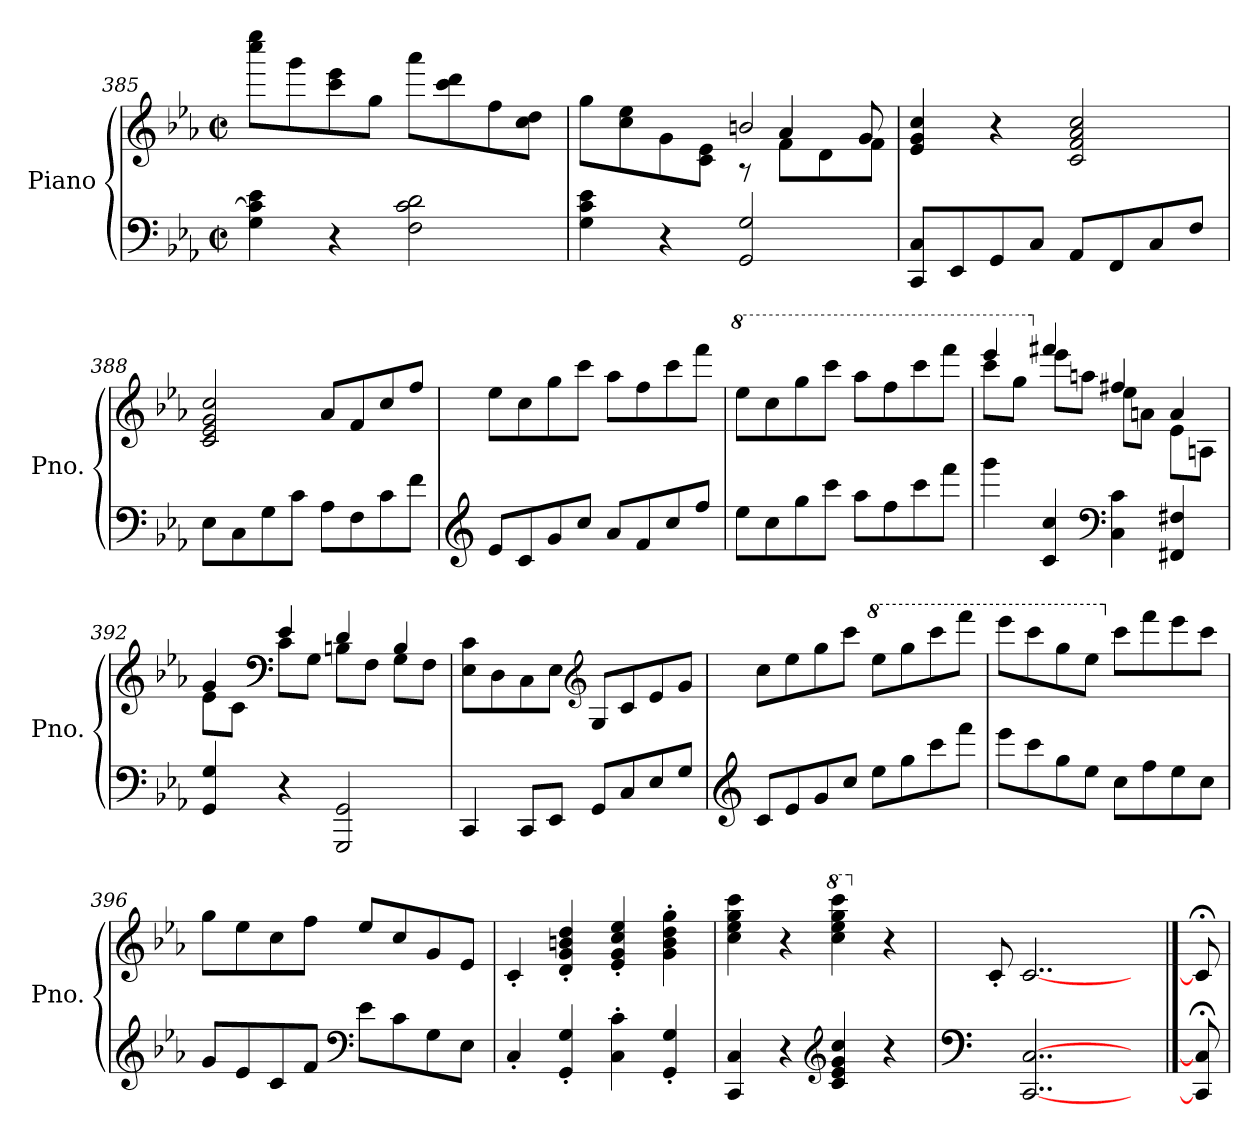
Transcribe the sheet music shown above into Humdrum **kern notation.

**kern	**kern
*part1	*part1
*staff2	*staff1
*I"Piano	*
*I'Pno.	*
*clefF4	*clefG2
*k[b-e-a-]	*k[b-e-a-]
*M2/2	*M2/2
*met(c|)	*met(c|)
=385	=385
4G\ 4c\] 4e-\	8cccc\ 8eeee-\L
.	8ggg\
4r	8ccc\ 8eee-\
.	8gg\J
2F\ 2c\ 2d\	8aaa-\L
.	8ccc\ 8ddd\
.	8ff\
.	8cc\ 8dd\J
=386	=386
*	*^
*	*	*^
4G\ 4c\ 4e-\	8gg\L	2ryy	2ryy
.	8cc\ 8ee-\	.	.
4r	8g\	.	.
.	8c\ 8e-\J	.	.
2GG/ 2G/	2bn/	8ryy	8rA
.	.	4a-/	8f\L
.	.	.	8d\
.	.	8g/	8f\J
*	*v	*v	*v
=387	=387
8CC/ 8C/L	4e-/ 4g/ 4cc/
8EE-/	.
8GG/	4r
8C/J	.
8AA-/L	2c/ 2f/ 2a-/ 2cc/
8FF/	.
8C/	.
8F/J	.
=388	=388
8E-\L	2c/ 2e-/ 2g/ 2cc/
8C\	.
8G\	.
8c\J	.
8A-\L	8a-/L
8F\	8f/
8c\	8cc/
8f\J	8ff/J
!!LO:LB:g=z
=389	=389
*clefG2	*
8e-/L	8ee-\L
8c/	8cc\
8g/	8gg\
8cc/J	8ccc\J
8a-/L	8aa-\L
8f/	8ff\
8cc/	8ccc\
8ff/J	8fff\J
=390	=390
*	*8va
8ee-\L	8eee-\L
8cc\	8ccc\
8gg\	8ggg\
8ccc\J	8cccc\J
8aa-\L	8aaa-\L
8ff\	8fff\
8ccc\	8cccc\
8fff\J	8ffff\J
=391	=391
*	*^
4ggg\	4eeee-/	8cccc\L
.	.	8ggg\J
*	*X8va	*
4c/ 4cc/	4fff#X/	8eee-\L
.	.	8aan\J
*clefF4	*	*
4C\ 4c\	4ff#X/	8ee-\L
.	.	8an\J
4FF#X/ 4F#X/	4a/	8e-\L
.	.	8An\J
=392	=392	=392
4GG/ 4G/	4g/	8e-\L
.	.	8c\J
*	*clefF4	*
4r	4e-/	8c\L
.	.	8G\J
2GGG/ 2GG/	4d/	8Bn\L
.	.	8F\J
.	4B/	8G\L
.	.	8F\J
*	*v	*v
=393	=393
4CC/	8E-\ 8c\L
.	8D\
8CC/L	8C\
8EE-/J	8E-\J
*	*clefG2
8GG/L	8G/L
8C/	8c/
8E-/	8e-/
8G/J	8g/J
!!LO:LB:g=z
=394	=394
*clefG2	*
8c/L	8cc\L
8e-/	8ee-\
8g/	8gg\
8cc/J	8ccc\J
*	*8va
8ee-\L	8eee-\L
8gg\	8ggg\
8ccc\	8cccc\
8fff\J	8ffff\J
=395	=395
8eee-\L	8eeee-\L
8ccc\	8cccc\
8gg\	8ggg\
8ee-\J	8eee-\J
*	*X8va
8cc\L	8ccc\L
8ff\	8fff\
8ee-\	8eee-\
8cc\J	8ccc\J
=396	=396
8g/L	8gg\L
8e-/	8ee-\
8c/	8cc\
8f/J	8ff\J
*clefF4	*
8e-\L	8ee-/L
8c\	8cc/
8G\	8g/
8E-\J	8e-/J
=397	=397
4C'/	4c'/
4GG/' 4G/'	4d/' 4g/' 4bn/' 4dd/'
4C\' 4c\'	4e-/' 4g/' 4cc/' 4ee-/'
4GG/' 4G/'	4g\' 4b\' 4dd\' 4gg\'
=398	=398
4CC/ 4C/	4cc\ 4ee-\ 4gg\ 4ccc\
4r	4r
*clefG2	*
*	*8va
4c/ 4e-/ 4g/ 4cc/	4ccc\ 4eee-\ 4ggg\ 4cccc\
*	*X8va
4r	4r
=399	=399
*clefF4	*
*	*MM190
8ryy	8c'/
*	*MM80
[2..CC [2..C	[2..c
8ryy	8ryy
==400	==400
8CC];< 8C];<	8c;<]
=	=
*-	*-
